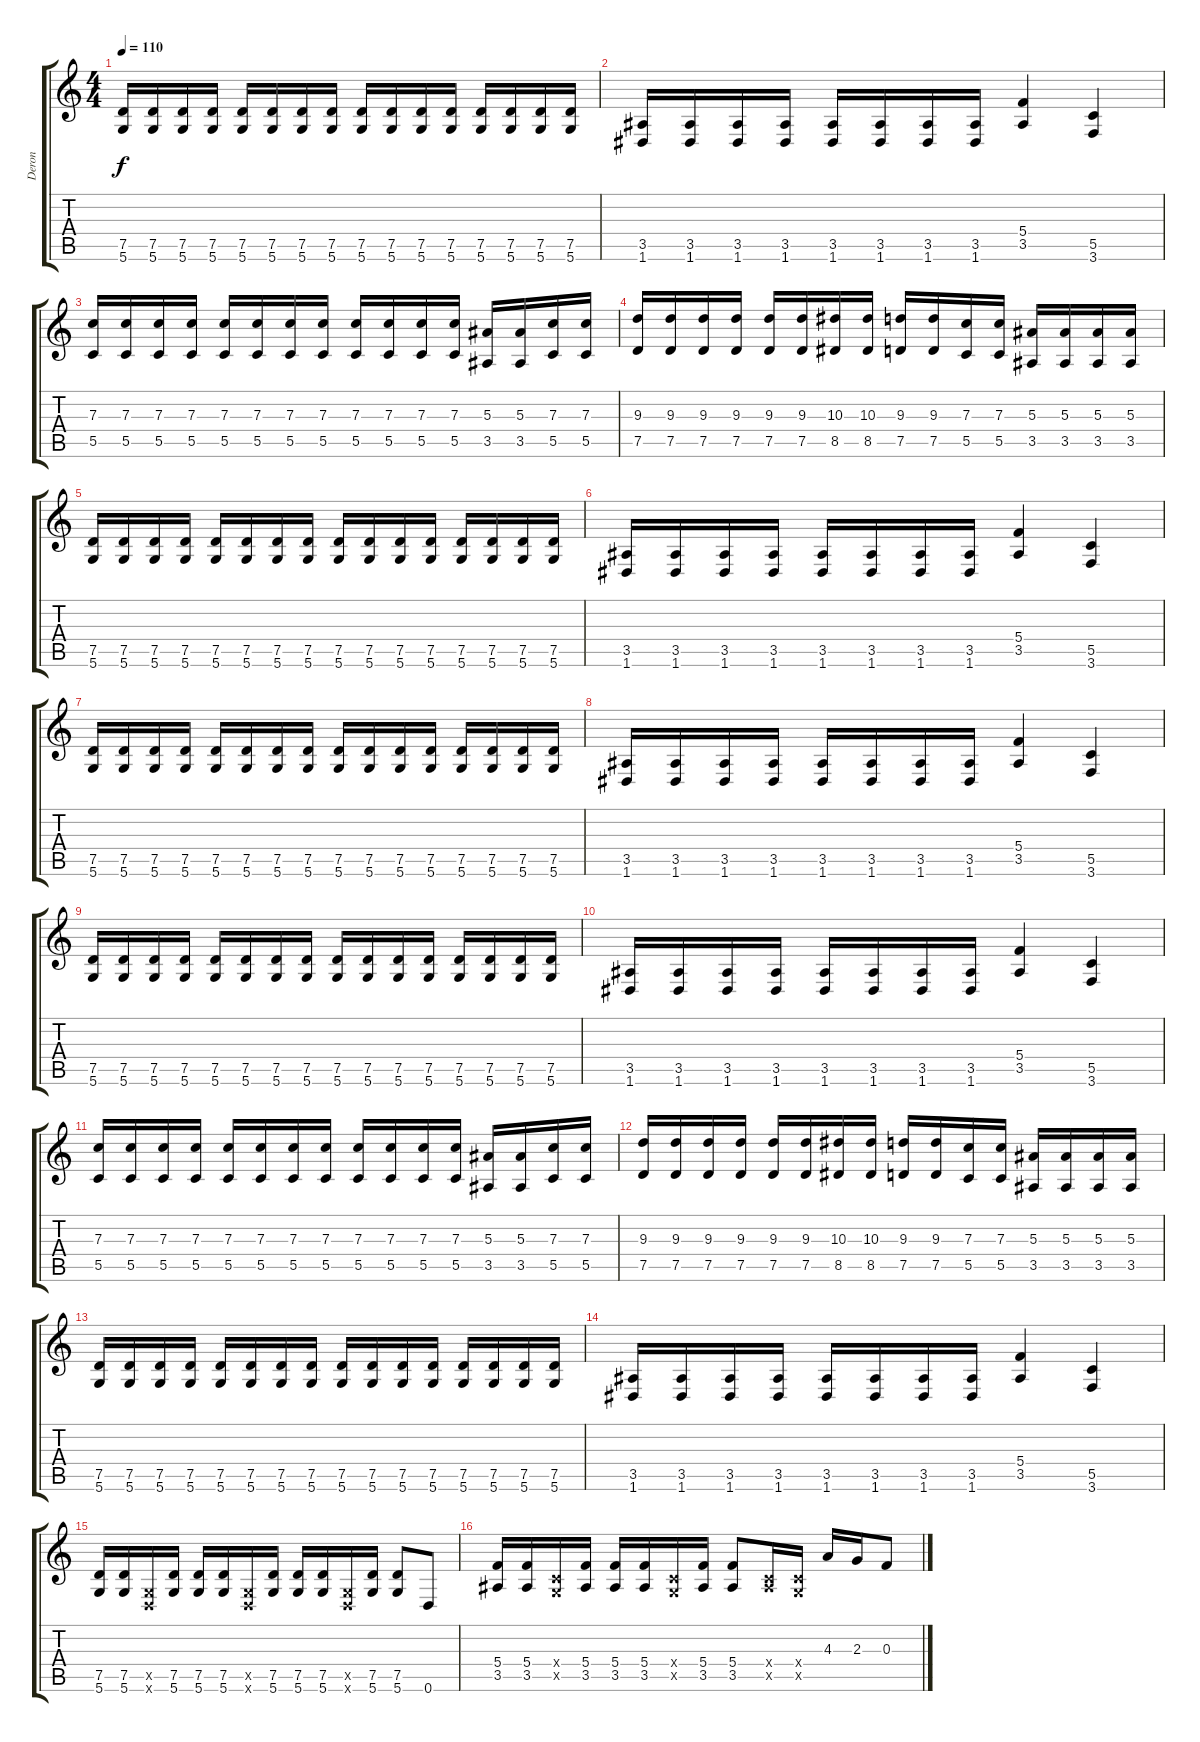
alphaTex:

\track ("Deron" "Deron") {instrument distortionguitar}
\staff {score tabs}
\tuning (D4 A3 F3 C3 G2 D2) {hide}
\ts (4 4)
\tempo 110
\clef g2
\ks c
(7.5 5.6).16{dy f} (7.5 5.6).16 (7.5 5.6).16 (7.5 5.6).16 (7.5 5.6).16 (7.5 5.6).16 (7.5 5.6).16 (7.5 5.6).16 (7.5 5.6).16 (7.5 5.6).16 (7.5 5.6).16 (7.5 5.6).16 (7.5 5.6).16 (7.5 5.6).16 (7.5 5.6).16 (7.5 5.6).16 |
(3.5 1.6).16 (3.5 1.6).16 (3.5 1.6).16 (3.5 1.6).16 (3.5 1.6).16 (3.5 1.6).16 (3.5 1.6).16 (3.5 1.6).16 (5.4 3.5).4 (5.5 3.6).4 |
(7.3 5.5).16 (7.3 5.5).16 (7.3 5.5).16 (7.3 5.5).16 (7.3 5.5).16 (7.3 5.5).16 (7.3 5.5).16 (7.3 5.5).16 (7.3 5.5).16 (7.3 5.5).16 (7.3 5.5).16 (7.3 5.5).16 (5.3 3.5).16 (5.3 3.5).16 (7.3 5.5).16 (7.3 5.5).16 |
(9.3 7.5).16 (9.3 7.5).16 (9.3 7.5).16 (9.3 7.5).16 (9.3 7.5).16 (9.3 7.5).16 (10.3 8.5).16 (10.3 8.5).16 (9.3 7.5).16 (9.3 7.5).16 (7.3 5.5).16 (7.3 5.5).16 (5.3 3.5).16 (5.3 3.5).16 (5.3 3.5).16 (5.3 3.5).16 |
(7.5 5.6).16 (7.5 5.6).16 (7.5 5.6).16 (7.5 5.6).16 (7.5 5.6).16 (7.5 5.6).16 (7.5 5.6).16 (7.5 5.6).16 (7.5 5.6).16 (7.5 5.6).16 (7.5 5.6).16 (7.5 5.6).16 (7.5 5.6).16 (7.5 5.6).16 (7.5 5.6).16 (7.5 5.6).16 |
(3.5 1.6).16 (3.5 1.6).16 (3.5 1.6).16 (3.5 1.6).16 (3.5 1.6).16 (3.5 1.6).16 (3.5 1.6).16 (3.5 1.6).16 (5.4 3.5).4 (5.5 3.6).4 |
(7.5 5.6).16 (7.5 5.6).16 (7.5 5.6).16 (7.5 5.6).16 (7.5 5.6).16 (7.5 5.6).16 (7.5 5.6).16 (7.5 5.6).16 (7.5 5.6).16 (7.5 5.6).16 (7.5 5.6).16 (7.5 5.6).16 (7.5 5.6).16 (7.5 5.6).16 (7.5 5.6).16 (7.5 5.6).16 |
(3.5 1.6).16 (3.5 1.6).16 (3.5 1.6).16 (3.5 1.6).16 (3.5 1.6).16 (3.5 1.6).16 (3.5 1.6).16 (3.5 1.6).16 (5.4 3.5).4 (5.5 3.6).4 |
(7.5 5.6).16 (7.5 5.6).16 (7.5 5.6).16 (7.5 5.6).16 (7.5 5.6).16 (7.5 5.6).16 (7.5 5.6).16 (7.5 5.6).16 (7.5 5.6).16 (7.5 5.6).16 (7.5 5.6).16 (7.5 5.6).16 (7.5 5.6).16 (7.5 5.6).16 (7.5 5.6).16 (7.5 5.6).16 |
(3.5 1.6).16 (3.5 1.6).16 (3.5 1.6).16 (3.5 1.6).16 (3.5 1.6).16 (3.5 1.6).16 (3.5 1.6).16 (3.5 1.6).16 (5.4 3.5).4 (5.5 3.6).4 |
(7.3 5.5).16 (7.3 5.5).16 (7.3 5.5).16 (7.3 5.5).16 (7.3 5.5).16 (7.3 5.5).16 (7.3 5.5).16 (7.3 5.5).16 (7.3 5.5).16 (7.3 5.5).16 (7.3 5.5).16 (7.3 5.5).16 (5.3 3.5).16 (5.3 3.5).16 (7.3 5.5).16 (7.3 5.5).16 |
(9.3 7.5).16 (9.3 7.5).16 (9.3 7.5).16 (9.3 7.5).16 (9.3 7.5).16 (9.3 7.5).16 (10.3 8.5).16 (10.3 8.5).16 (9.3 7.5).16 (9.3 7.5).16 (7.3 5.5).16 (7.3 5.5).16 (5.3 3.5).16 (5.3 3.5).16 (5.3 3.5).16 (5.3 3.5).16 |
(7.5 5.6).16 (7.5 5.6).16 (7.5 5.6).16 (7.5 5.6).16 (7.5 5.6).16 (7.5 5.6).16 (7.5 5.6).16 (7.5 5.6).16 (7.5 5.6).16 (7.5 5.6).16 (7.5 5.6).16 (7.5 5.6).16 (7.5 5.6).16 (7.5 5.6).16 (7.5 5.6).16 (7.5 5.6).16 |
(3.5 1.6).16 (3.5 1.6).16 (3.5 1.6).16 (3.5 1.6).16 (3.5 1.6).16 (3.5 1.6).16 (3.5 1.6).16 (3.5 1.6).16 (5.4 3.5).4 (5.5 3.6).4 |
(7.5 5.6).16 (7.5 5.6).16 (0.5{x} 0.6{x}).16 (7.5 5.6).16 (7.5 5.6).16 (7.5 5.6).16 (0.5{x} 0.6{x}).16 (7.5 5.6).16 (7.5 5.6).16 (7.5 5.6).16 (0.5{x} 0.6{x}).16 (7.5 5.6).16 (7.5 5.6).8 0.6.8 |
(5.4 3.5).16 (5.4 3.5).16 (0.4{x} 0.5{x}).16 (5.4 3.5).16 (5.4 3.5).16 (5.4 3.5).16 (0.4{x} 0.5{x}).16 (5.4 3.5).16 (5.4 3.5).8 (0.4{x} 3.5{x}).16 (0.4{x} 0.5{x}).16 4.3.16 2.3.16 0.3.8
